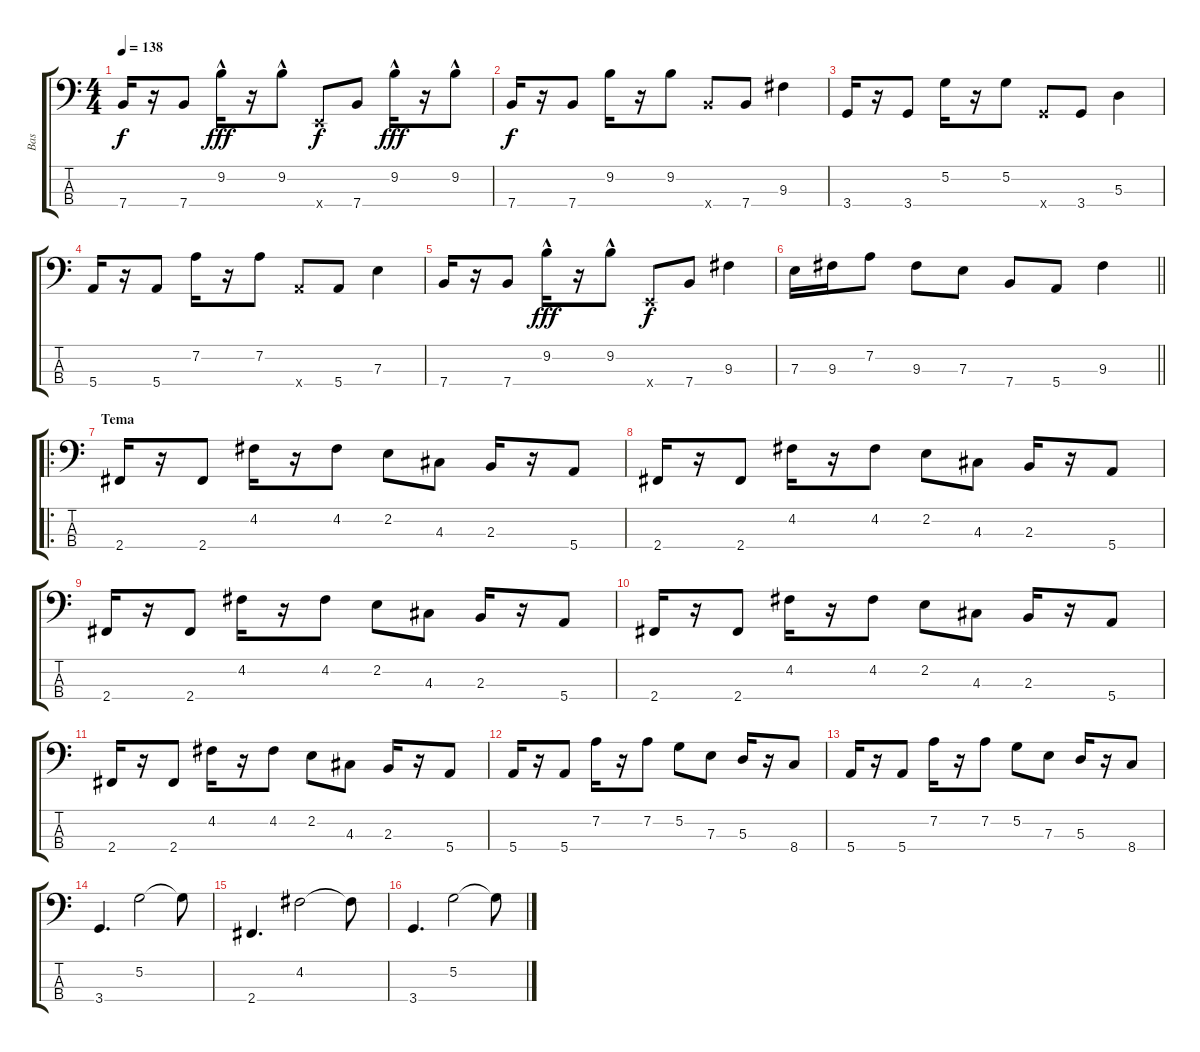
\track ("Bas" "Bas") {instrument electricbassfinger}
\staff {score tabs}
\tuning (G2 D2 A1 E1) {hide}
\ts (4 4)
\tempo 138
\clef f4
\ks c
7.4.16{dy f} r.16 7.4.8 9.2{hac}.16{dy fff} r.16 9.2{hac}.8 0.4{x}.8{dy f} 7.4.8 9.2{hac}.16{dy fff} r.16 9.2{hac}.8 |
7.4.16{dy f} r.16 7.4.8 9.2.16 r.16 9.2.8 7.4{x}.8 7.4.8 9.3.4 |
3.4.16 r.16 3.4.8 5.2.16 r.16 5.2.8 3.4{x}.8 3.4.8 5.3.4 |
5.4.16 r.16 5.4.8 7.2.16 r.16 7.2.8 5.4{x}.8 5.4.8 7.3.4 |
7.4.16 r.16 7.4.8 9.2{hac}.16{dy fff} r.16 9.2{hac}.8 0.4{x}.8{dy f} 7.4.8 9.3.4 |
\barLineRight lightlight
7.3.16 9.3.16 7.2.8 9.3.8 7.3.8 7.4.8 5.4.8 9.3.4 |
\ro
\section ("" "Tema")
2.4.16 r.16 2.4.8 4.2.16 r.16 4.2.8 2.2.8 4.3.8 2.3.16 r.16 5.4.8 |
2.4.16 r.16 2.4.8 4.2.16 r.16 4.2.8 2.2.8 4.3.8 2.3.16 r.16 5.4.8 |
2.4.16 r.16 2.4.8 4.2.16 r.16 4.2.8 2.2.8 4.3.8 2.3.16 r.16 5.4.8 |
2.4.16 r.16 2.4.8 4.2.16 r.16 4.2.8 2.2.8 4.3.8 2.3.16 r.16 5.4.8 |
2.4.16 r.16 2.4.8 4.2.16 r.16 4.2.8 2.2.8 4.3.8 2.3.16 r.16 5.4.8 |
5.4.16 r.16 5.4.8 7.2.16 r.16 7.2.8 5.2.8 7.3.8 5.3.16 r.16 8.4.8 |
5.4.16 r.16 5.4.8 7.2.16 r.16 7.2.8 5.2.8 7.3.8 5.3.16 r.16 8.4.8 |
3.4.4{d} 5.2.2 5.2{t}.8 |
2.4.4{d} 4.2.2 4.2{t}.8 |
3.4.4{d} 5.2.2 5.2{t}.8
